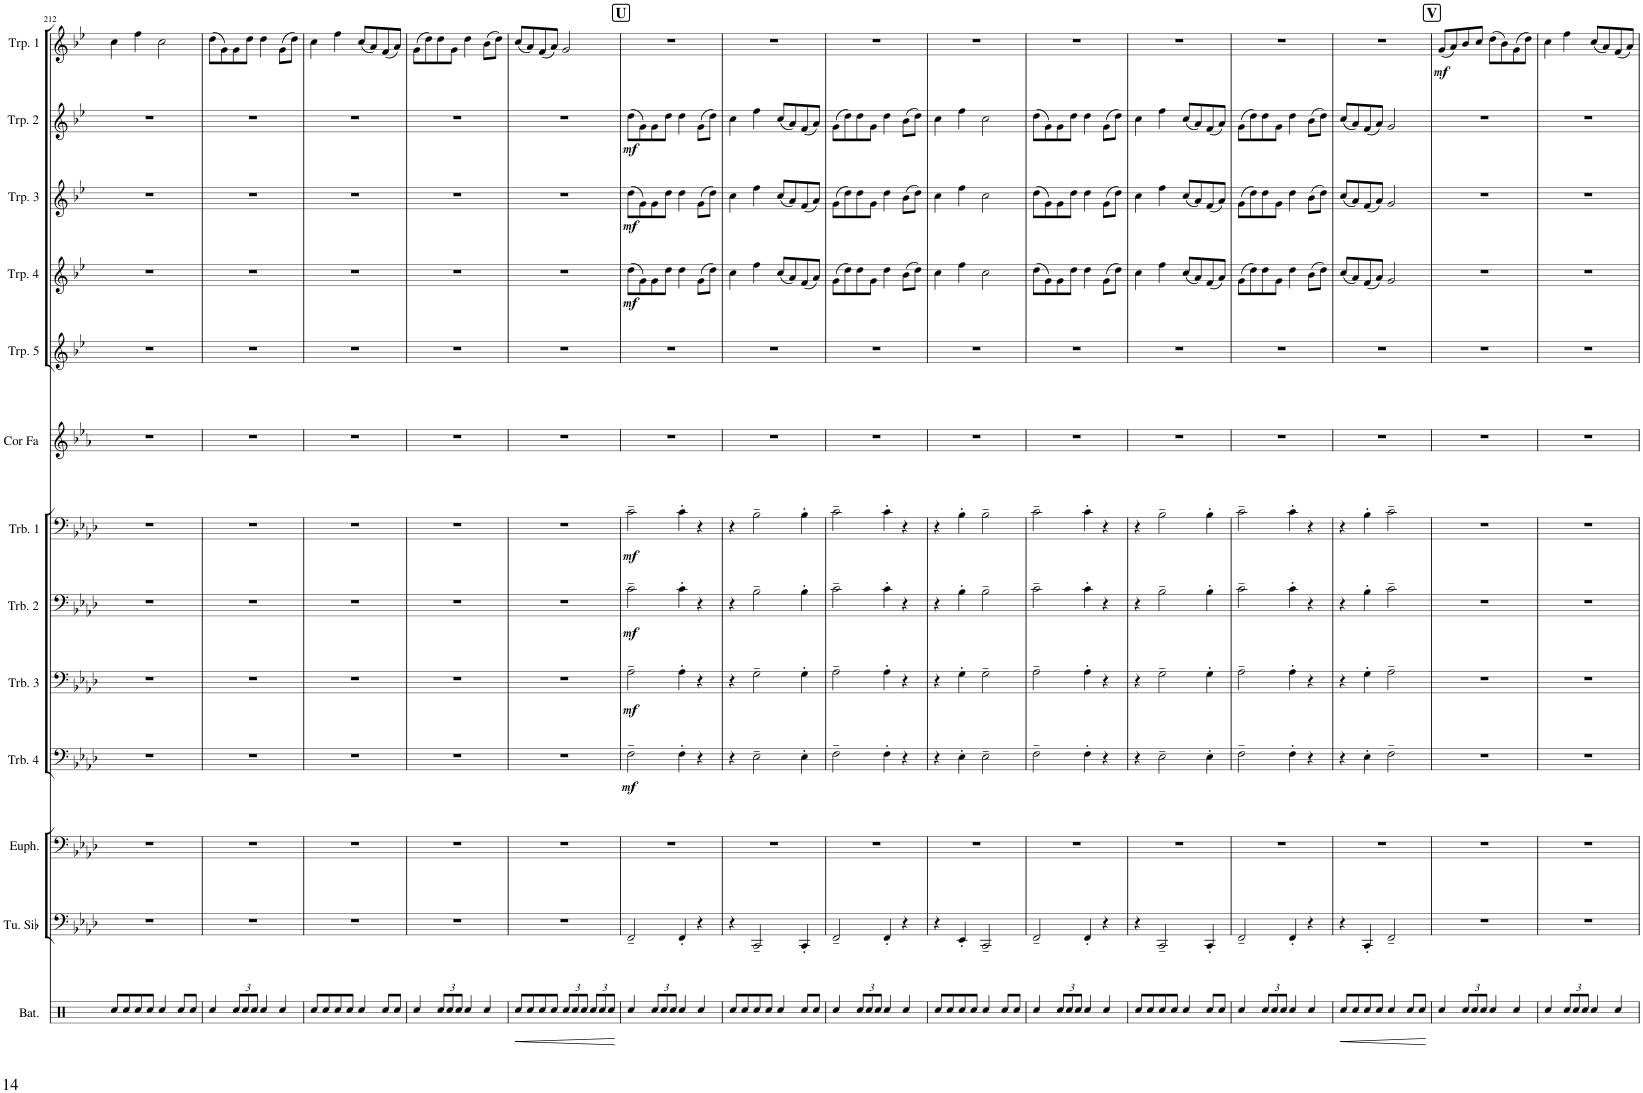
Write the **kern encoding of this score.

**kern	**dynam	**kern	**kern	**kern	**dynam	**kern	**dynam	**kern	**dynam	**kern	**dynam	**kern	**kern	**kern	**dynam	**kern	**dynam	**kern	**dynam	**kern	**dynam
*part13	*part13	*part12	*part11	*part10	*part10	*part9	*part9	*part8	*part8	*part7	*part7	*part6	*part5	*part4	*part4	*part3	*part3	*part2	*part2	*part1	*part1
*staff13	*staff13	*staff12	*staff11	*staff10	*staff10	*staff9	*staff9	*staff8	*staff8	*staff7	*staff7	*staff6	*staff5	*staff4	*staff4	*staff3	*staff3	*staff2	*staff2	*staff1	*staff1
*I"Batterie	*	*I"Tuba en Sib	*I"Euphonium	*I"Trombone 4	*	*I"Trombone 3	*	*I"Trombone 2	*	*I"Trombone 1	*	*I"Cor en Fa	*I"Trompette 5	*I"Trompette 4	*	*I"Trompette 3	*	*I"Trompette 2	*	*I"Trompette 1	*
*I'Bat.	*	*I'Tu. Sib	*I'Euph.	*I'Trb. 4	*	*I'Trb. 3	*	*I'Trb. 2	*	*I'Trb. 1	*	*I'Cor Fa	*I'Trp. 5	*I'Trp. 4	*	*I'Trp. 3	*	*I'Trp. 2	*	*I'Trp. 1	*
!!LO:PB:g=z
*clefX	*	*clefF4	*clefF4	*clefF4	*	*clefF4	*	*clefF4	*	*clefF4	*	*clefG2	*clefG2	*clefG2	*	*clefG2	*	*clefG2	*	*clefG2	*
*	*	*	*	*	*	*	*	*	*	*	*	*Trd4c7	*Trd1c2	*Trd1c2	*	*Trd1c2	*	*Trd1c2	*	*Trd1c2	*
*k[]	*	*k[b-e-a-d-]	*k[b-e-a-d-]	*k[b-e-a-d-]	*	*k[b-e-a-d-]	*	*k[b-e-a-d-]	*	*k[b-e-a-d-]	*	*k[b-e-a-]	*k[b-e-]	*k[b-e-]	*	*k[b-e-]	*	*k[b-e-]	*	*k[b-e-]	*
*M2/2	*	*M2/2	*M2/2	*M2/2	*	*M2/2	*	*M2/2	*	*M2/2	*	*M2/2	*M2/2	*M2/2	*	*M2/2	*	*M2/2	*	*M2/2	*
*met(c|)	*	*met(c|)	*met(c|)	*met(c|)	*	*met(c|)	*	*met(c|)	*	*met(c|)	*	*met(c|)	*met(c|)	*met(c|)	*	*met(c|)	*	*met(c|)	*	*met(c|)	*
=212	=212	=212	=212	=212	=212	=212	=212	=212	=212	=212	=212	=212	=212	=212	=212	=212	=212	=212	=212	=212	=212
8Rcc/L	.	1r	1r	1r	.	1r	.	1r	.	1r	.	1r	1r	1r	.	1r	.	1r	.	4cc\	.
8Rcc/	.	.	.	.	.	.	.	.	.	.	.	.	.	.	.	.	.	.	.	.	.
8Rcc/	.	.	.	.	.	.	.	.	.	.	.	.	.	.	.	.	.	.	.	4ff\	.
8Rcc/J	.	.	.	.	.	.	.	.	.	.	.	.	.	.	.	.	.	.	.	.	.
4Rcc/	.	.	.	.	.	.	.	.	.	.	.	.	.	.	.	.	.	.	.	2cc\	.
8Rcc/L	.	.	.	.	.	.	.	.	.	.	.	.	.	.	.	.	.	.	.	.	.
8Rcc/J	.	.	.	.	.	.	.	.	.	.	.	.	.	.	.	.	.	.	.	.	.
=213	=213	=213	=213	=213	=213	=213	=213	=213	=213	=213	=213	=213	=213	=213	=213	=213	=213	=213	=213	=213	=213
4Rcc/	.	1r	1r	1r	.	1r	.	1r	.	1r	.	1r	1r	1r	.	1r	.	1r	.	(8dd\L	.
.	.	.	.	.	.	.	.	.	.	.	.	.	.	.	.	.	.	.	.	8g\)	.
*Xbrackettup	*	*	*	*	*	*	*	*	*	*	*	*	*	*	*	*	*	*	*	*	*
12Rcc/L	.	.	.	.	.	.	.	.	.	.	.	.	.	.	.	.	.	.	.	8g\	.
12Rcc/	.	.	.	.	.	.	.	.	.	.	.	.	.	.	.	.	.	.	.	.	.
.	.	.	.	.	.	.	.	.	.	.	.	.	.	.	.	.	.	.	.	8dd\J	.
12Rcc/J	.	.	.	.	.	.	.	.	.	.	.	.	.	.	.	.	.	.	.	.	.
4Rcc/	.	.	.	.	.	.	.	.	.	.	.	.	.	.	.	.	.	.	.	4dd\	.
4Rcc/	.	.	.	.	.	.	.	.	.	.	.	.	.	.	.	.	.	.	.	(8g\L	.
.	.	.	.	.	.	.	.	.	.	.	.	.	.	.	.	.	.	.	.	8dd\J)	.
=214	=214	=214	=214	=214	=214	=214	=214	=214	=214	=214	=214	=214	=214	=214	=214	=214	=214	=214	=214	=214	=214
8Rcc/L	.	1r	1r	1r	.	1r	.	1r	.	1r	.	1r	1r	1r	.	1r	.	1r	.	4cc\	.
8Rcc/	.	.	.	.	.	.	.	.	.	.	.	.	.	.	.	.	.	.	.	.	.
8Rcc/	.	.	.	.	.	.	.	.	.	.	.	.	.	.	.	.	.	.	.	4ff\	.
8Rcc/J	.	.	.	.	.	.	.	.	.	.	.	.	.	.	.	.	.	.	.	.	.
4Rcc/	.	.	.	.	.	.	.	.	.	.	.	.	.	.	.	.	.	.	.	(8cc/L	.
.	.	.	.	.	.	.	.	.	.	.	.	.	.	.	.	.	.	.	.	8a/)	.
8Rcc/L	.	.	.	.	.	.	.	.	.	.	.	.	.	.	.	.	.	.	.	(8f/	.
8Rcc/J	.	.	.	.	.	.	.	.	.	.	.	.	.	.	.	.	.	.	.	8a/J)	.
=215	=215	=215	=215	=215	=215	=215	=215	=215	=215	=215	=215	=215	=215	=215	=215	=215	=215	=215	=215	=215	=215
4Rcc/	.	1r	1r	1r	.	1r	.	1r	.	1r	.	1r	1r	1r	.	1r	.	1r	.	(8g\L	.
.	.	.	.	.	.	.	.	.	.	.	.	.	.	.	.	.	.	.	.	8dd\)	.
12Rcc/L	.	.	.	.	.	.	.	.	.	.	.	.	.	.	.	.	.	.	.	8dd\	.
12Rcc/	.	.	.	.	.	.	.	.	.	.	.	.	.	.	.	.	.	.	.	.	.
.	.	.	.	.	.	.	.	.	.	.	.	.	.	.	.	.	.	.	.	8g\J	.
12Rcc/J	.	.	.	.	.	.	.	.	.	.	.	.	.	.	.	.	.	.	.	.	.
4Rcc/	.	.	.	.	.	.	.	.	.	.	.	.	.	.	.	.	.	.	.	4dd\	.
4Rcc/	.	.	.	.	.	.	.	.	.	.	.	.	.	.	.	.	.	.	.	(8b-\L	.
.	.	.	.	.	.	.	.	.	.	.	.	.	.	.	.	.	.	.	.	8dd\J)	.
=216	=216	=216	=216	=216	=216	=216	=216	=216	=216	=216	=216	=216	=216	=216	=216	=216	=216	=216	=216	=216	=216
!	!LO:HP:b	!	!	!	!	!	!	!	!	!	!	!	!	!	!	!	!	!	!	!	!
8Rcc/L	<	1r	1r	1r	.	1r	.	1r	.	1r	.	1r	1r	1r	.	1r	.	1r	.	(8cc/L	.
8Rcc/	.	.	.	.	.	.	.	.	.	.	.	.	.	.	.	.	.	.	.	8a/)	.
8Rcc/	.	.	.	.	.	.	.	.	.	.	.	.	.	.	.	.	.	.	.	(8f/	.
8Rcc/J	.	.	.	.	.	.	.	.	.	.	.	.	.	.	.	.	.	.	.	8a/J)	.
12Rcc/L	.	.	.	.	.	.	.	.	.	.	.	.	.	.	.	.	.	.	.	2g/	.
12Rcc/	.	.	.	.	.	.	.	.	.	.	.	.	.	.	.	.	.	.	.	.	.
12Rcc/J	.	.	.	.	.	.	.	.	.	.	.	.	.	.	.	.	.	.	.	.	.
12Rcc/L	.	.	.	.	.	.	.	.	.	.	.	.	.	.	.	.	.	.	.	.	.
12Rcc/	.	.	.	.	.	.	.	.	.	.	.	.	.	.	.	.	.	.	.	.	.
12Rcc/J	.	.	.	.	.	.	.	.	.	.	.	.	.	.	.	.	.	.	.	.	.
.	[	.	.	.	.	.	.	.	.	.	.	.	.	.	.	.	.	.	.	.	.
!!LO:REH:place=s1:a:B:cj:fs=14:t=U
=217	=217	=217	=217	=217	=217	=217	=217	=217	=217	=217	=217	=217	=217	=217	=217	=217	=217	=217	=217	=217	=217
!	!	!	!	!	!LO:DY:b	!	!LO:DY:b	!	!LO:DY:b	!	!LO:DY:b	!	!	!	!LO:DY:b	!	!LO:DY:b	!	!LO:DY:b	!	!
4Rcc/	.	2FF~/	1r	2F~\	mf	2A-~\	mf	2c~\	mf	2c~\	mf	1r	1r	(8dd\L	mf	(8dd\L	mf	(8dd\L	mf	1r	.
.	.	.	.	.	.	.	.	.	.	.	.	.	.	8g\)	.	8g\)	.	8g\)	.	.	.
12Rcc/L	.	.	.	.	.	.	.	.	.	.	.	.	.	8g\	.	8g\	.	8g\	.	.	.
12Rcc/	.	.	.	.	.	.	.	.	.	.	.	.	.	.	.	.	.	.	.	.	.
.	.	.	.	.	.	.	.	.	.	.	.	.	.	8dd\J	.	8dd\J	.	8dd\J	.	.	.
12Rcc/J	.	.	.	.	.	.	.	.	.	.	.	.	.	.	.	.	.	.	.	.	.
4Rcc/	.	4FF'/	.	4F'\	.	4A-'\	.	4c'\	.	4c'\	.	.	.	4dd\	.	4dd\	.	4dd\	.	.	.
4Rcc/	.	4r	.	4r	.	4r	.	4r	.	4r	.	.	.	(8g\L	.	(8g\L	.	(8g\L	.	.	.
.	.	.	.	.	.	.	.	.	.	.	.	.	.	8dd\J)	.	8dd\J)	.	8dd\J)	.	.	.
=218	=218	=218	=218	=218	=218	=218	=218	=218	=218	=218	=218	=218	=218	=218	=218	=218	=218	=218	=218	=218	=218
8Rcc/L	.	4r	1r	4r	.	4r	.	4r	.	4r	.	1r	1r	4cc\	.	4cc\	.	4cc\	.	1r	.
8Rcc/	.	.	.	.	.	.	.	.	.	.	.	.	.	.	.	.	.	.	.	.	.
8Rcc/	.	2CC~/	.	2E-~\	.	2G~\	.	2B-~\	.	2B-~\	.	.	.	4ff\	.	4ff\	.	4ff\	.	.	.
8Rcc/J	.	.	.	.	.	.	.	.	.	.	.	.	.	.	.	.	.	.	.	.	.
4Rcc/	.	.	.	.	.	.	.	.	.	.	.	.	.	(8cc/L	.	(8cc/L	.	(8cc/L	.	.	.
.	.	.	.	.	.	.	.	.	.	.	.	.	.	8a/)	.	8a/)	.	8a/)	.	.	.
8Rcc/L	.	4CC'/	.	4E-'\	.	4G'\	.	4B-'\	.	4B-'\	.	.	.	(8f/	.	(8f/	.	(8f/	.	.	.
8Rcc/J	.	.	.	.	.	.	.	.	.	.	.	.	.	8a/J)	.	8a/J)	.	8a/J)	.	.	.
=219	=219	=219	=219	=219	=219	=219	=219	=219	=219	=219	=219	=219	=219	=219	=219	=219	=219	=219	=219	=219	=219
4Rcc/	.	2FF~/	1r	2F~\	.	2A-~\	.	2c~\	.	2c~\	.	1r	1r	(8g\L	.	(8g\L	.	(8g\L	.	1r	.
.	.	.	.	.	.	.	.	.	.	.	.	.	.	8dd\)	.	8dd\)	.	8dd\)	.	.	.
12Rcc/L	.	.	.	.	.	.	.	.	.	.	.	.	.	8dd\	.	8dd\	.	8dd\	.	.	.
12Rcc/	.	.	.	.	.	.	.	.	.	.	.	.	.	.	.	.	.	.	.	.	.
.	.	.	.	.	.	.	.	.	.	.	.	.	.	8g\J	.	8g\J	.	8g\J	.	.	.
12Rcc/J	.	.	.	.	.	.	.	.	.	.	.	.	.	.	.	.	.	.	.	.	.
4Rcc/	.	4FF'/	.	4F'\	.	4A-'\	.	4c'\	.	4c'\	.	.	.	4dd\	.	4dd\	.	4dd\	.	.	.
4Rcc/	.	4r	.	4r	.	4r	.	4r	.	4r	.	.	.	(8b-\L	.	(8b-\L	.	(8b-\L	.	.	.
.	.	.	.	.	.	.	.	.	.	.	.	.	.	8dd\J)	.	8dd\J)	.	8dd\J)	.	.	.
=220	=220	=220	=220	=220	=220	=220	=220	=220	=220	=220	=220	=220	=220	=220	=220	=220	=220	=220	=220	=220	=220
8Rcc/L	.	4r	1r	4r	.	4r	.	4r	.	4r	.	1r	1r	4cc\	.	4cc\	.	4cc\	.	1r	.
8Rcc/	.	.	.	.	.	.	.	.	.	.	.	.	.	.	.	.	.	.	.	.	.
8Rcc/	.	4EE-'/	.	4E-'\	.	4G'\	.	4B-'\	.	4B-'\	.	.	.	4ff\	.	4ff\	.	4ff\	.	.	.
8Rcc/J	.	.	.	.	.	.	.	.	.	.	.	.	.	.	.	.	.	.	.	.	.
4Rcc/	.	2CC~/	.	2E-~\	.	2G~\	.	2B-~\	.	2B-~\	.	.	.	2cc\	.	2cc\	.	2cc\	.	.	.
8Rcc/L	.	.	.	.	.	.	.	.	.	.	.	.	.	.	.	.	.	.	.	.	.
8Rcc/J	.	.	.	.	.	.	.	.	.	.	.	.	.	.	.	.	.	.	.	.	.
=221	=221	=221	=221	=221	=221	=221	=221	=221	=221	=221	=221	=221	=221	=221	=221	=221	=221	=221	=221	=221	=221
4Rcc/	.	2FF~/	1r	2F~\	.	2A-~\	.	2c~\	.	2c~\	.	1r	1r	(8dd\L	.	(8dd\L	.	(8dd\L	.	1r	.
.	.	.	.	.	.	.	.	.	.	.	.	.	.	8g\)	.	8g\)	.	8g\)	.	.	.
12Rcc/L	.	.	.	.	.	.	.	.	.	.	.	.	.	8g\	.	8g\	.	8g\	.	.	.
12Rcc/	.	.	.	.	.	.	.	.	.	.	.	.	.	.	.	.	.	.	.	.	.
.	.	.	.	.	.	.	.	.	.	.	.	.	.	8dd\J	.	8dd\J	.	8dd\J	.	.	.
12Rcc/J	.	.	.	.	.	.	.	.	.	.	.	.	.	.	.	.	.	.	.	.	.
4Rcc/	.	4FF'/	.	4F'\	.	4A-'\	.	4c'\	.	4c'\	.	.	.	4dd\	.	4dd\	.	4dd\	.	.	.
4Rcc/	.	4r	.	4r	.	4r	.	4r	.	4r	.	.	.	(8g\L	.	(8g\L	.	(8g\L	.	.	.
.	.	.	.	.	.	.	.	.	.	.	.	.	.	8dd\J)	.	8dd\J)	.	8dd\J)	.	.	.
=222	=222	=222	=222	=222	=222	=222	=222	=222	=222	=222	=222	=222	=222	=222	=222	=222	=222	=222	=222	=222	=222
8Rcc/L	.	4r	1r	4r	.	4r	.	4r	.	4r	.	1r	1r	4cc\	.	4cc\	.	4cc\	.	1r	.
8Rcc/	.	.	.	.	.	.	.	.	.	.	.	.	.	.	.	.	.	.	.	.	.
8Rcc/	.	2CC~/	.	2E-~\	.	2G~\	.	2B-~\	.	2B-~\	.	.	.	4ff\	.	4ff\	.	4ff\	.	.	.
8Rcc/J	.	.	.	.	.	.	.	.	.	.	.	.	.	.	.	.	.	.	.	.	.
4Rcc/	.	.	.	.	.	.	.	.	.	.	.	.	.	(8cc/L	.	(8cc/L	.	(8cc/L	.	.	.
.	.	.	.	.	.	.	.	.	.	.	.	.	.	8a/)	.	8a/)	.	8a/)	.	.	.
8Rcc/L	.	4CC'/	.	4E-'\	.	4G'\	.	4B-'\	.	4B-'\	.	.	.	(8f/	.	(8f/	.	(8f/	.	.	.
8Rcc/J	.	.	.	.	.	.	.	.	.	.	.	.	.	8a/J)	.	8a/J)	.	8a/J)	.	.	.
=223	=223	=223	=223	=223	=223	=223	=223	=223	=223	=223	=223	=223	=223	=223	=223	=223	=223	=223	=223	=223	=223
4Rcc/	.	2FF~/	1r	2F~\	.	2A-~\	.	2c~\	.	2c~\	.	1r	1r	(8g\L	.	(8g\L	.	(8g\L	.	1r	.
.	.	.	.	.	.	.	.	.	.	.	.	.	.	8dd\)	.	8dd\)	.	8dd\)	.	.	.
12Rcc/L	.	.	.	.	.	.	.	.	.	.	.	.	.	8dd\	.	8dd\	.	8dd\	.	.	.
12Rcc/	.	.	.	.	.	.	.	.	.	.	.	.	.	.	.	.	.	.	.	.	.
.	.	.	.	.	.	.	.	.	.	.	.	.	.	8g\J	.	8g\J	.	8g\J	.	.	.
12Rcc/J	.	.	.	.	.	.	.	.	.	.	.	.	.	.	.	.	.	.	.	.	.
4Rcc/	.	4FF'/	.	4F'\	.	4A-'\	.	4c'\	.	4c'\	.	.	.	4dd\	.	4dd\	.	4dd\	.	.	.
4Rcc/	.	4r	.	4r	.	4r	.	4r	.	4r	.	.	.	(8b-\L	.	(8b-\L	.	(8b-\L	.	.	.
.	.	.	.	.	.	.	.	.	.	.	.	.	.	8dd\J)	.	8dd\J)	.	8dd\J)	.	.	.
=224	=224	=224	=224	=224	=224	=224	=224	=224	=224	=224	=224	=224	=224	=224	=224	=224	=224	=224	=224	=224	=224
!	!LO:HP:b	!	!	!	!	!	!	!	!	!	!	!	!	!	!	!	!	!	!	!	!
8Rcc/L	<	4r	1r	4r	.	4r	.	4r	.	4r	.	1r	1r	(8cc/L	.	(8cc/L	.	(8cc/L	.	1r	.
8Rcc/	.	.	.	.	.	.	.	.	.	.	.	.	.	8a/)	.	8a/)	.	8a/)	.	.	.
8Rcc/	.	4CC'/	.	4E-'\	.	4G'\	.	4B-'\	.	4B-'\	.	.	.	(8f/	.	(8f/	.	(8f/	.	.	.
8Rcc/J	.	.	.	.	.	.	.	.	.	.	.	.	.	8a/J)	.	8a/J)	.	8a/J)	.	.	.
4Rcc/	.	2FF~/	.	2F~\	.	2A-~\	.	2c~\	.	2c~\	.	.	.	2g/	.	2g/	.	2g/	.	.	.
8Rcc/L	.	.	.	.	.	.	.	.	.	.	.	.	.	.	.	.	.	.	.	.	.
8Rcc/J	.	.	.	.	.	.	.	.	.	.	.	.	.	.	.	.	.	.	.	.	.
.	[	.	.	.	.	.	.	.	.	.	.	.	.	.	.	.	.	.	.	.	.
!!LO:REH:place=s1:a:B:cj:fs=14:t=V
=225	=225	=225	=225	=225	=225	=225	=225	=225	=225	=225	=225	=225	=225	=225	=225	=225	=225	=225	=225	=225	=225
!	!	!	!	!	!	!	!	!	!	!	!	!	!	!	!	!	!	!	!	!	!LO:DY:b
4Rcc/	.	1r	1r	1r	.	1r	.	1r	.	1r	.	1r	1r	1r	.	1r	.	1r	.	(8g/L	mf
.	.	.	.	.	.	.	.	.	.	.	.	.	.	.	.	.	.	.	.	8a/)	.
12Rcc/L	.	.	.	.	.	.	.	.	.	.	.	.	.	.	.	.	.	.	.	8b-/	.
12Rcc/	.	.	.	.	.	.	.	.	.	.	.	.	.	.	.	.	.	.	.	.	.
.	.	.	.	.	.	.	.	.	.	.	.	.	.	.	.	.	.	.	.	8cc/J	.
12Rcc/J	.	.	.	.	.	.	.	.	.	.	.	.	.	.	.	.	.	.	.	.	.
4Rcc/	.	.	.	.	.	.	.	.	.	.	.	.	.	.	.	.	.	.	.	(8dd\L	.
.	.	.	.	.	.	.	.	.	.	.	.	.	.	.	.	.	.	.	.	8b-\)	.
4Rcc/	.	.	.	.	.	.	.	.	.	.	.	.	.	.	.	.	.	.	.	(8g\	.
.	.	.	.	.	.	.	.	.	.	.	.	.	.	.	.	.	.	.	.	8dd\J)	.
=226	=226	=226	=226	=226	=226	=226	=226	=226	=226	=226	=226	=226	=226	=226	=226	=226	=226	=226	=226	=226	=226
4Rcc/	.	1r	1r	1r	.	1r	.	1r	.	1r	.	1r	1r	1r	.	1r	.	1r	.	4cc\	.
12Rcc/L	.	.	.	.	.	.	.	.	.	.	.	.	.	.	.	.	.	.	.	4ff\	.
12Rcc/	.	.	.	.	.	.	.	.	.	.	.	.	.	.	.	.	.	.	.	.	.
12Rcc/J	.	.	.	.	.	.	.	.	.	.	.	.	.	.	.	.	.	.	.	.	.
4Rcc/	.	.	.	.	.	.	.	.	.	.	.	.	.	.	.	.	.	.	.	(8cc/L	.
.	.	.	.	.	.	.	.	.	.	.	.	.	.	.	.	.	.	.	.	8a/)	.
4Rcc/	.	.	.	.	.	.	.	.	.	.	.	.	.	.	.	.	.	.	.	(8f/	.
.	.	.	.	.	.	.	.	.	.	.	.	.	.	.	.	.	.	.	.	8a/J)	.
=	=	=	=	=	=	=	=	=	=	=	=	=	=	=	=	=	=	=	=	=	=
*-	*-	*-	*-	*-	*-	*-	*-	*-	*-	*-	*-	*-	*-	*-	*-	*-	*-	*-	*-	*-	*-
